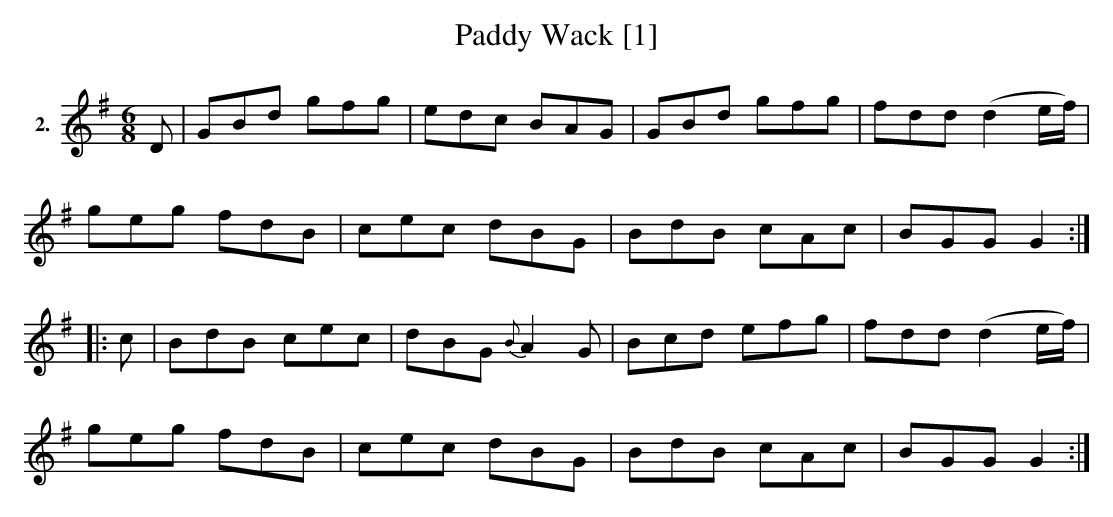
X:1
T:Paddy Wack [1]
M:6/8
L:1/8
K:G
V:1 clef=treble name="2."
[V:1] D|GBd gfg|edc BAG|GBd gfg|fdd (d2 e/f/)|
geg fdB|cec dBG|BdB cAc|BGG G2:|
|:c|BdB cec|dBG {B}A2G|Bcd efg|fdd (d2 e/f/)|
geg fdB|cec dBG|BdB cAc|BGG G2:|]
